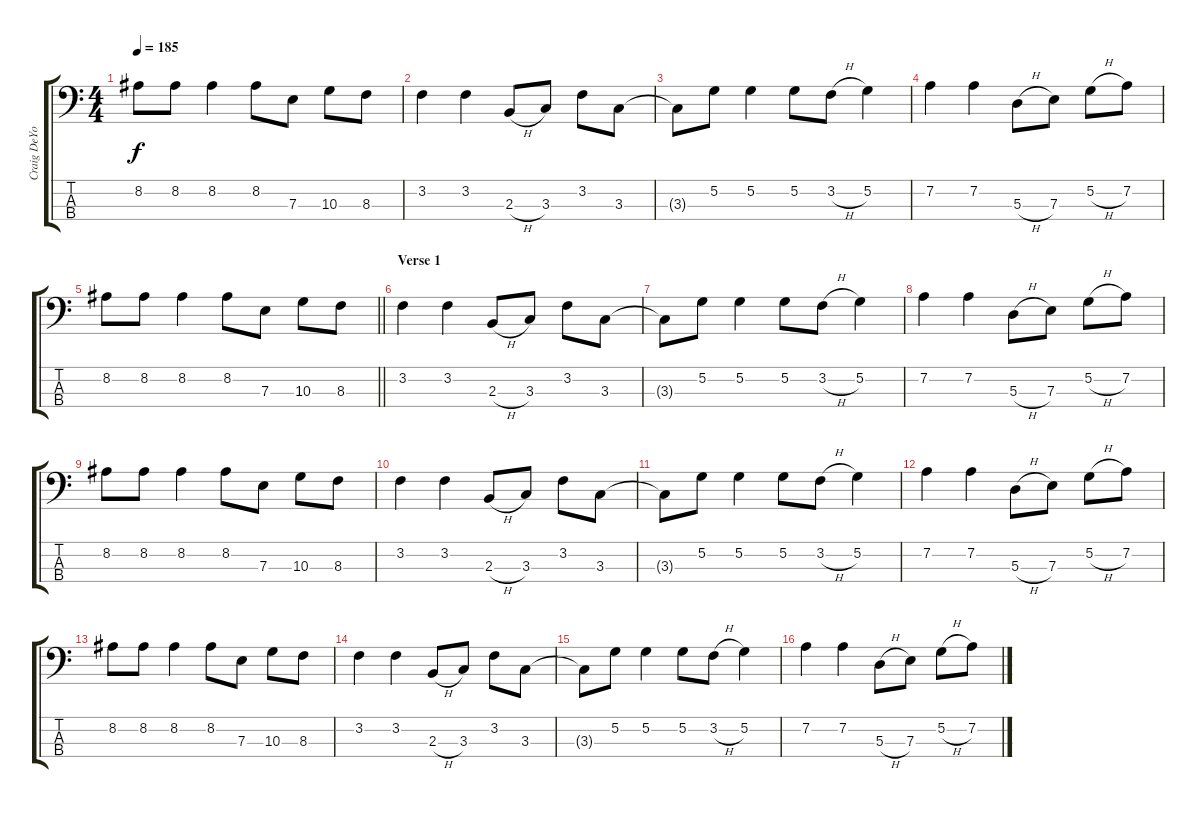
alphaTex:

\track ("Craig DeYoung (Bass)" "Craig DeYo") {instrument electricbassfinger}
\staff {score tabs}
\tuning (G2 D2 A1 E1) {hide}
\ts (4 4)
\tempo 185
\clef f4
\ks c
8.2.8{dy f} 8.2.8 8.2.4 8.2.8 7.3.8 10.3.8 8.3.8 |
3.2.4 3.2.4 2.3{h}.8 3.3.8 3.2.8 3.3.8 |
3.3{t}.8 5.2.8 5.2.4 5.2.8 3.2{h}.8 5.2.4 |
7.2.4 7.2.4 5.3{h}.8 7.3.8 5.2{h}.8 7.2.8 |
\barLineRight lightlight
8.2.8 8.2.8 8.2.4 8.2.8 7.3.8 10.3.8 8.3.8 |
\section ("" "Verse 1")
3.2.4 3.2.4 2.3{h}.8 3.3.8 3.2.8 3.3.8 |
3.3{t}.8 5.2.8 5.2.4 5.2.8 3.2{h}.8 5.2.4 |
7.2.4 7.2.4 5.3{h}.8 7.3.8 5.2{h}.8 7.2.8 |
8.2.8 8.2.8 8.2.4 8.2.8 7.3.8 10.3.8 8.3.8 |
3.2.4 3.2.4 2.3{h}.8 3.3.8 3.2.8 3.3.8 |
3.3{t}.8 5.2.8 5.2.4 5.2.8 3.2{h}.8 5.2.4 |
7.2.4 7.2.4 5.3{h}.8 7.3.8 5.2{h}.8 7.2.8 |
8.2.8 8.2.8 8.2.4 8.2.8 7.3.8 10.3.8 8.3.8 |
3.2.4 3.2.4 2.3{h}.8 3.3.8 3.2.8 3.3.8 |
3.3{t}.8 5.2.8 5.2.4 5.2.8 3.2{h}.8 5.2.4 |
7.2.4 7.2.4 5.3{h}.8 7.3.8 5.2{h}.8 7.2.8
